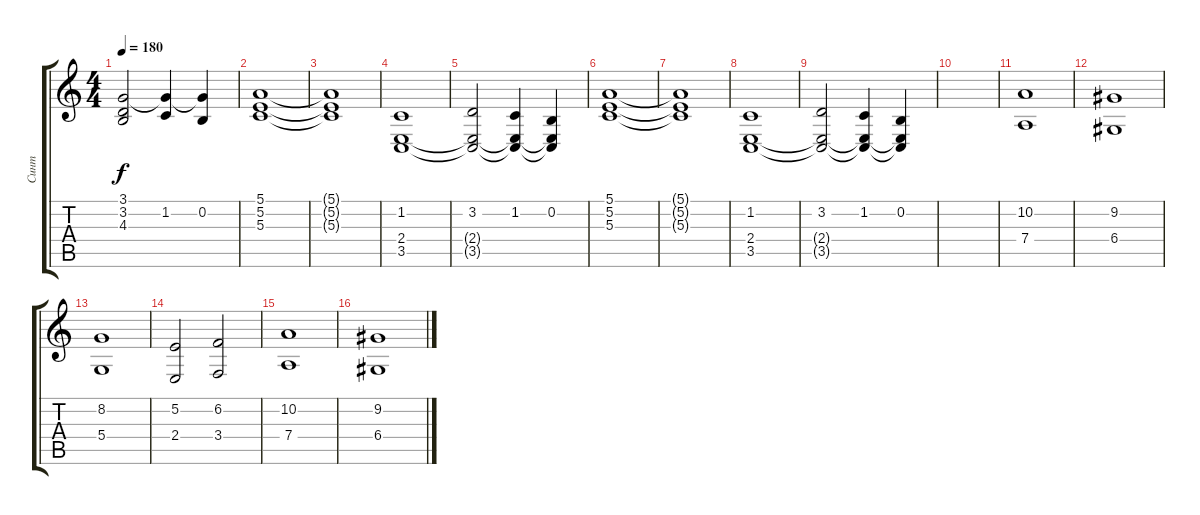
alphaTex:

\track ("Синт" "Синт") {instrument stringensemble2}
\staff {score tabs}
\tuning (E4 B3 G3 D3 A2 E2) {hide}
\ts (4 4)
\tempo 180
\clef g2
\ks c
(3.1{t} 3.2{t} 4.3{t}).2{dy f} (3.1{t} 1.2).4 (3.1{t} 0.2).4 |
(5.1 5.2 5.3).1 |
(5.1{t} 5.2{t} 5.3{t}).1 |
(1.2 2.4 3.5).1 |
(3.2 2.4{t} 3.5{t}).2 (1.2 2.4{t} 3.5{t}).4 (0.2 2.4{t} 3.5{t}).4 |
(5.1 5.2 5.3).1 |
(5.1{t} 5.2{t} 5.3{t}).1 |
(1.2 2.4 3.5).1 |
(3.2 2.4{t} 3.5{t}).2 (1.2 2.4{t} 3.5{t}).4 (0.2 2.4{t} 3.5{t}).4 |
|
(10.2 7.4).1 |
(9.2 6.4).1 |
(8.2 5.4).1 |
(5.2 2.4).2 (6.2 3.4).2 |
(10.2 7.4).1 |
(9.2 6.4).1
